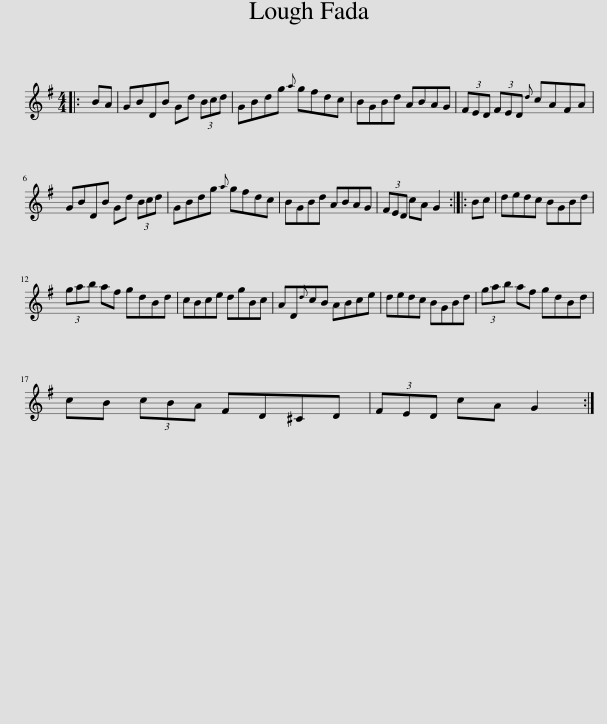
X:1
L:1/8
M:4/4
I:linebreak $
K:G
V:1 treble
V:1
|: BA | GBDB Gd (3Bcd | GBdg{a} gfdc | BGBd ABAG | (3FED (3FED{d} cAFA |$ %5
 GBDB Gd (3Bcd | GBdg{a} gfdc | BGBd ABAG | (3FED cA G2 :: Bc | %10
 dedc BGBd |$ (3gab af gdBd | cBce dgBc | AD{d}cB ABce | dedc BGBd | %15
 (3gab af gdBd |$ cB (3cBA FD^CD | (3FED cA G2 :| %18
